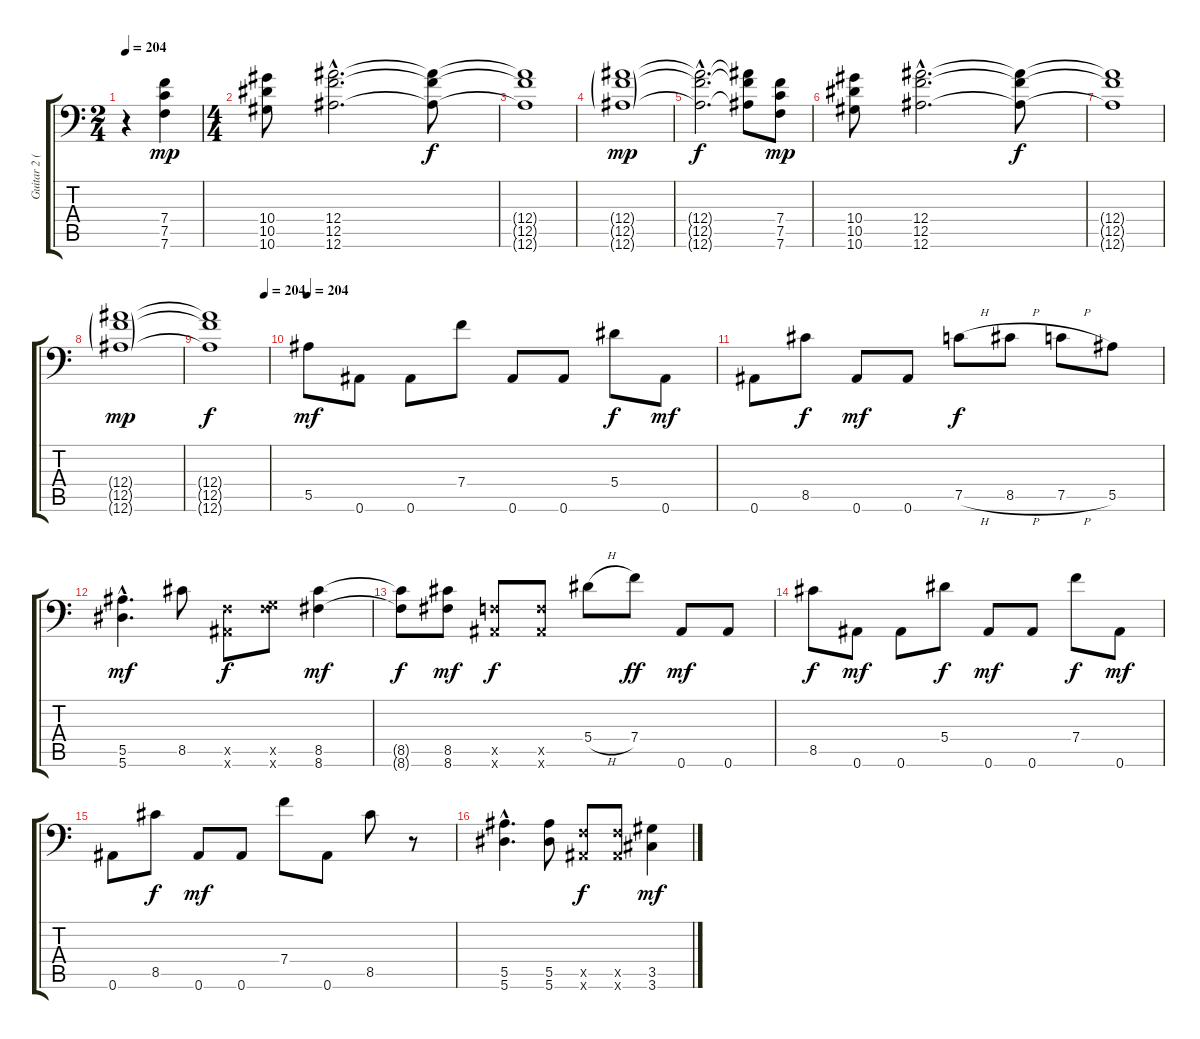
\track ("Guitar 2 (Lead)" "Guitar 2 (") {instrument distortionguitar}
\staff {score tabs}
\tuning (C4 G3 Eb3 Bb2 F2 Bb1) {hide}
\ts (2 4)
\tempo 204
\tempo 102
\tempo 204
\clef f4
\ks c
r.4{dy mp instrument distortionguitar} (7.4 7.5 7.6).4 |
\ts (4 4)
(10.4 10.5 10.6).8 (12.4{hac} 12.5{hac} 12.6{hac}).2{d} (12.4{t} 12.5{t} 12.6{t}).8{dy f} |
(12.4{t} 12.5{t} 12.6{t}).1 |
(12.4{g} 12.5{g} 12.6{g}).1{dy mp} |
(12.4{hac t} 12.5{hac t} 12.6{hac t}).2{d dy f} (12.4{t} 12.5{t} 12.6{t}).8 (7.4 7.5 7.6).8{dy mp} |
(10.4 10.5 10.6).8 (12.4{hac} 12.5{hac} 12.6{hac}).2{d} (12.4{t} 12.5{t} 12.6{t}).8{dy f} |
(12.4{t} 12.5{t} 12.6{t}).1 |
(12.4{g} 12.5{g} 12.6{g}).1{dy mp} |
\tempo (204 0.9375)
(12.4{t} 12.5{t} 12.6{t}).1{dy f} |
\tempo 204
5.5.8{dy mf} 0.6.8 0.6.8 7.4.8 0.6.8 0.6.8 5.4.8{dy f} 0.6.8{dy mf} |
0.6.8 8.5.8{dy f} 0.6.8{dy mf} 0.6.8 7.5{h}.8{dy f} 8.5{h}.8 7.5{h}.8 5.5.8 |
(5.5{hac} 5.6{hac}).4{d dy mf} 8.5.8 (0.5{x} 0.6{x}).8{dy f} (0.5{x} 9.6{x}).8 (8.5 8.6).4{dy mf} |
(8.5{t} 8.6{t}).8{dy f} (8.5 8.6).8{dy mf} (0.5{x} 0.6{x}).8{dy f} (0.5{x} 0.6{x}).8 5.4{h}.8 7.4.8{dy ff} 0.6.8{dy mf} 0.6.8 |
8.5.8{dy f} 0.6.8{dy mf} 0.6.8 5.4.8{dy f} 0.6.8{dy mf} 0.6.8 7.4.8{dy f} 0.6.8{dy mf} |
0.6.8 8.5.8{dy f} 0.6.8{dy mf} 0.6.8 7.4.8 0.6.8 8.5.8 r.8 |
(5.5{hac} 5.6{hac}).4{d} (5.5 5.6).8 (0.5{x} 0.6{x}).8{dy f} (0.5{x} 0.6{x}).8 (3.5 3.6).4{dy mf}
